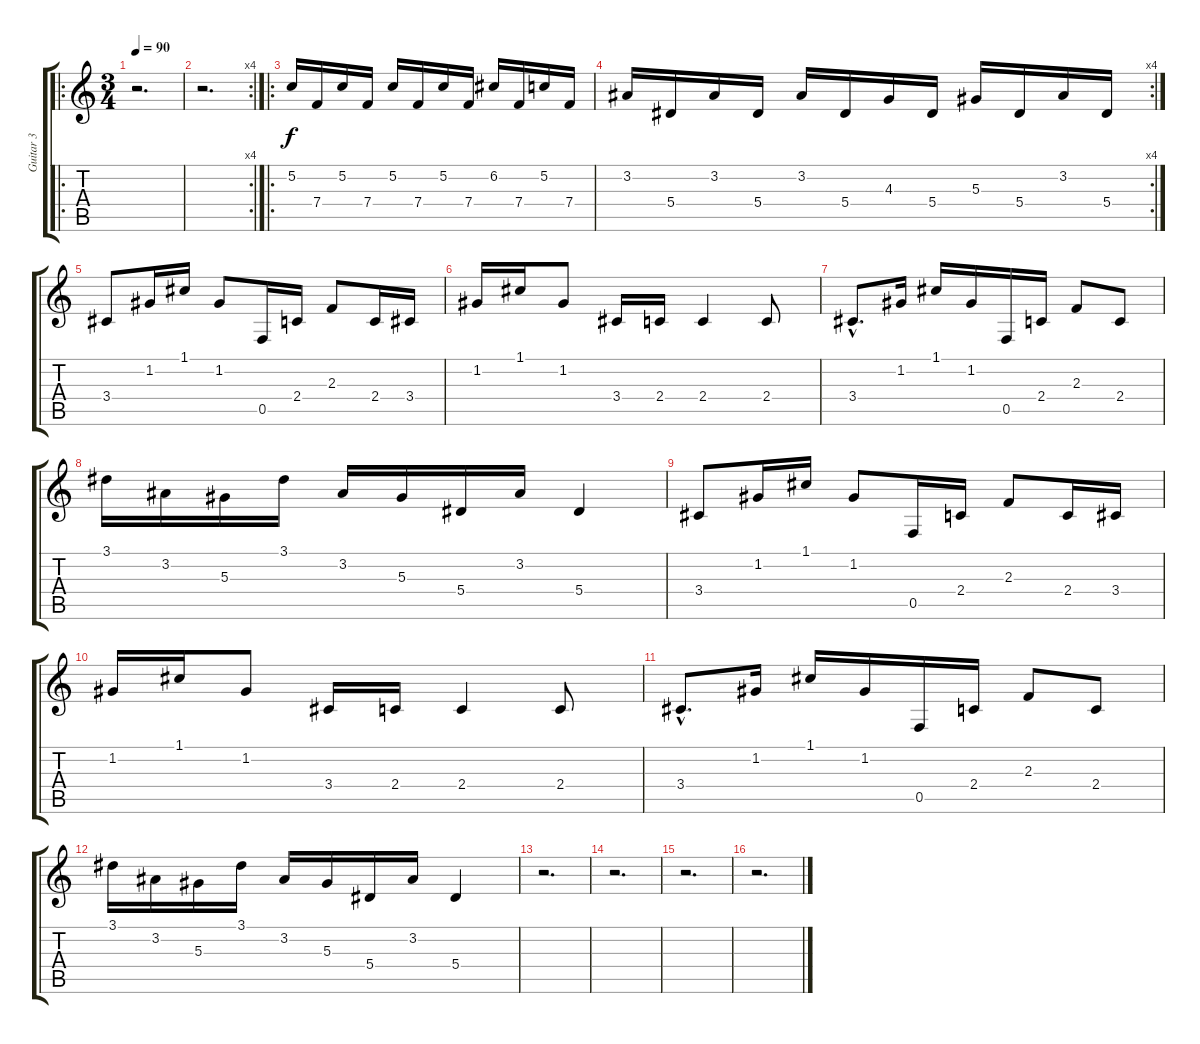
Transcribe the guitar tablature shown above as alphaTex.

\track ("Guitar 3" "Guitar 3") {instrument acousticguitarsteel}
\staff {score tabs}
\tuning (C4 G3 Eb3 Bb2 F2 C2) {hide}
\ro
\ts (3 4)
\tempo 90
\clef g2
\ks c
r.2{d dy f instrument acousticguitarsteel} |
\rc 4
r.2{d} |
\ro
5.2.16{balance 8} 7.4.16 5.2.16 7.4.16 5.2.16 7.4.16 5.2.16 7.4.16 6.2.16 7.4.16 5.2.16 7.4.16 |
\rc 4
3.2.16 5.4.16 3.2.16 5.4.16 3.2.16 5.4.16 4.3.16 5.4.16 5.3.16 5.4.16 3.2.16 5.4.16 |
3.4.8 1.2.16 1.1.16 1.2.8 0.5.16 2.4.16 2.3.8 2.4.16 3.4.16 |
1.2.16 1.1.16 1.2.8 3.4.16 2.4.16 2.4.4 2.4.8 |
3.4{hac}.8{d} 1.2.16 1.1.16 1.2.16 0.5.16 2.4.16 2.3.8 2.4.8 |
3.1.16 3.2.16 5.3.16 3.1.16 3.2.16 5.3.16 5.4.16 3.2.16 5.4.4 |
3.4.8 1.2.16 1.1.16 1.2.8 0.5.16 2.4.16 2.3.8 2.4.16 3.4.16 |
1.2.16 1.1.16 1.2.8 3.4.16 2.4.16 2.4.4 2.4.8 |
3.4{hac}.8{d} 1.2.16 1.1.16 1.2.16 0.5.16 2.4.16 2.3.8 2.4.8 |
3.1.16 3.2.16 5.3.16 3.1.16 3.2.16 5.3.16 5.4.16 3.2.16 5.4.4 |
r.2{d} |
r.2{d} |
r.2{d} |
r.2{d}
